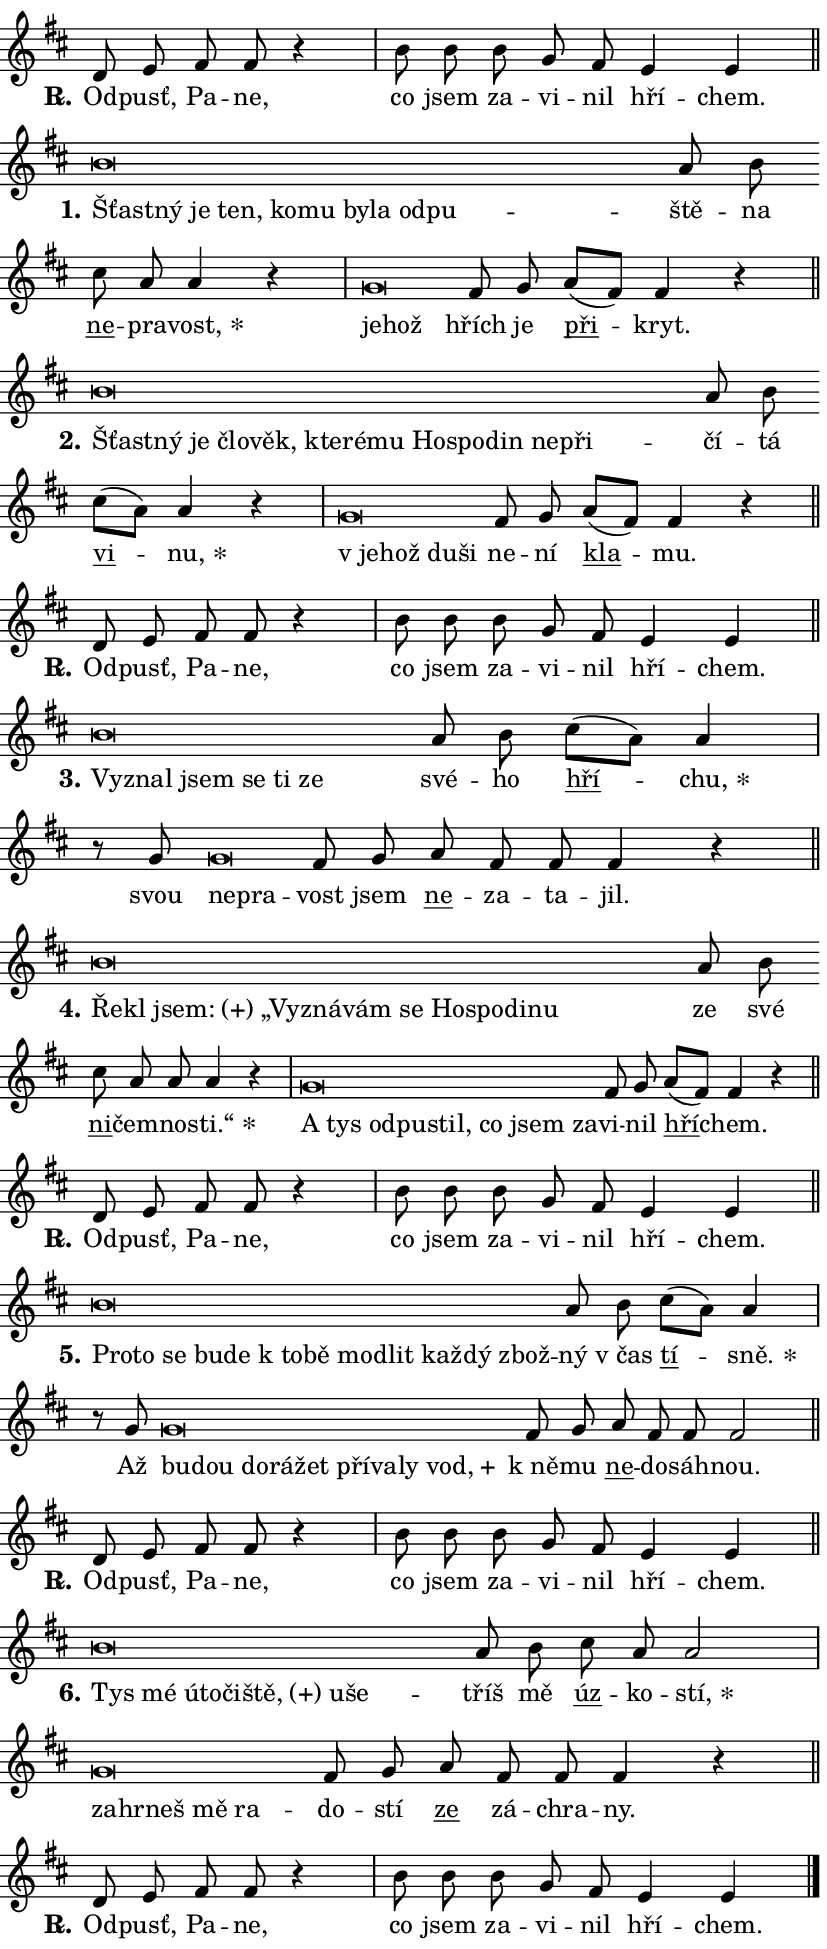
\version "2.24.0"
\header { tagline = "" }
\paper {
  indent = 0\cm
  top-margin = 0\cm
  right-margin = 0.13\cm % to fit lyric hyphens
  bottom-margin = 0\cm
  left-margin = 0\cm
  paper-width = 14\cm
  page-breaking = #ly:one-page-breaking
  system-system-spacing.basic-distance = #11
  score-system-spacing.basic-distance = #11
  ragged-last = ##f
}


%% Author: Thomas Morley
%% https://lists.gnu.org/archive/html/lilypond-user/2020-05/msg00002.html
#(define (line-position grob)
"Returns position of @var[grob} in current system:
   @code{'start}, if at first time-step
   @code{'end}, if at last time-step
   @code{'middle} otherwise
"
  (let* ((col (ly:item-get-column grob))
         (ln (ly:grob-object col 'left-neighbor))
         (rn (ly:grob-object col 'right-neighbor))
         (col-to-check-left (if (ly:grob? ln) ln col))
         (col-to-check-right (if (ly:grob? rn) rn col))
         (break-dir-left
           (and
             (ly:grob-property col-to-check-left 'non-musical #f)
             (ly:item-break-dir col-to-check-left)))
         (break-dir-right
           (and
             (ly:grob-property col-to-check-right 'non-musical #f)
             (ly:item-break-dir col-to-check-right))))
        (cond ((eqv? 1 break-dir-left) 'start)
              ((eqv? -1 break-dir-right) 'end)
              (else 'middle))))

#(define (tranparent-at-line-position vctor)
  (lambda (grob)
  "Relying on @code{line-position} select the relevant enry from @var{vctor}.
Used to determine transparency,"
    (case (line-position grob)
      ((end) (not (vector-ref vctor 0)))
      ((middle) (not (vector-ref vctor 1)))
      ((start) (not (vector-ref vctor 2))))))

noteHeadBreakVisibility =
#(define-music-function (break-visibility)(vector?)
"Makes @code{NoteHead}s transparent relying on @var{break-visibility}"
#{
  \override NoteHead.transparent =
    #(tranparent-at-line-position break-visibility)
#})

#(define delete-ledgers-for-transparent-note-heads
  (lambda (grob)
    "Reads whether a @code{NoteHead} is transparent.
If so this @code{NoteHead} is removed from @code{'note-heads} from
@var{grob}, which is supposed to be @code{LedgerLineSpanner}.
As a result ledgers are not printed for this @code{NoteHead}"
    (let* ((nhds-array (ly:grob-object grob 'note-heads))
           (nhds-list
             (if (ly:grob-array? nhds-array)
                 (ly:grob-array->list nhds-array)
                 '()))
           ;; Relies on the transparent-property being done before
           ;; Staff.LedgerLineSpanner.after-line-breaking is executed.
           ;; This is fragile ...
           (to-keep
             (remove
               (lambda (nhd)
                 (ly:grob-property nhd 'transparent #f))
               nhds-list)))
      ;; TODO find a better method to iterate over grob-arrays, similiar
      ;; to filter/remove etc for lists
      ;; For now rebuilt from scratch
      (set! (ly:grob-object grob 'note-heads)  '())
      (for-each
        (lambda (nhd)
          (ly:pointer-group-interface::add-grob grob 'note-heads nhd))
        to-keep))))

squashNotes = {
  \override NoteHead.X-extent = #'(-0.2 . 0.2)
  \override NoteHead.Y-extent = #'(-0.75 . 0)
  \override NoteHead.stencil =
    #(lambda (grob)
       (let ((pos (ly:grob-property grob 'staff-position)))
         (begin
           (if (< pos -7) (display "ERROR: Lower brevis then expected\n") (display ""))
           (if (<= pos -6) ly:text-interface::print ly:note-head::print))))
}
unSquashNotes = {
  \revert NoteHead.X-extent
  \revert NoteHead.Y-extent
  \revert NoteHead.stencil
}

hideNotes = \noteHeadBreakVisibility #begin-of-line-visible
unHideNotes = \noteHeadBreakVisibility #all-visible

% work-around for resetting accidentals
% https://lilypond.org/doc/v2.23/Documentation/notation/displaying-rhythms#unmetered-music
cadenzaMeasure = {
  \cadenzaOff
  \partial 1024 s1024
  \cadenzaOn
}

#(define-markup-command (accent layout props text) (markup?)
  "Underline accented syllable"
  (interpret-markup layout props
    #{\markup \override #'(offset . 4.3) \underline { #text }#}))

responsum = \markup \concat {
  "R" \hspace #-1.05 \path #0.1 #'((moveto 0 0.07) (lineto 0.9 0.8)) \hspace #0.05 "."
}

spaceSize = #0.6828661417322834 % exact space size for TeX Gyre Schola

\layout {
  \context {
    \Staff
    \remove "Time_signature_engraver"
    \override LedgerLineSpanner.after-line-breaking = #delete-ledgers-for-transparent-note-heads
  }
  \context {
    \Lyrics {
      \override LyricSpace.minimum-distance = \spaceSize
      \override LyricText.font-name = #"TeX Gyre Schola"
      \override LyricText.font-size = 1
      \override StanzaNumber.font-name = #"TeX Gyre Schola Bold"
      \override StanzaNumber.font-size = 1
    }
  }
  \context {
    \Score 
    \override NoteHead.text =
      #(lambda (grob) 
        (let ((pos (ly:grob-property grob 'staff-position)))
          #{\markup {
            \combine
              \halign #-0.55 \raise #(if (= pos -6) 0 0.5) \override #'(thickness . 2) \draw-line #'(3.2 . 0)
              \musicglyph "noteheads.sM1"
          }#}))
  }
}

% magnetic-lyrics.ily
%
%   written by
%     Jean Abou Samra <jean@abou-samra.fr>
%     Werner Lemberg <wl@gnu.org>
%
%   adapted by
%     Jiri Hon <jiri.hon@gmail.com>
%
% Version 2022-Apr-15

% https://www.mail-archive.com/lilypond-user@gnu.org/msg149350.html

#(define (Left_hyphen_pointer_engraver context)
   "Collect syllable-hyphen-syllable occurrences in lyrics and store
them in properties.  This engraver only looks to the left.  For
example, if the lyrics input is @code{foo -- bar}, it does the
following.

@itemize @bullet
@item
Set the @code{text} property of the @code{LyricHyphen} grob between
@q{foo} and @q{bar} to @code{foo}.

@item
Set the @code{left-hyphen} property of the @code{LyricText} grob with
text @q{foo} to the @code{LyricHyphen} grob between @q{foo} and
@q{bar}.
@end itemize

Use this auxiliary engraver in combination with the
@code{lyric-@/text::@/apply-@/magnetic-@/offset!} hook."
   (let ((hyphen #f)
         (text #f))
     (make-engraver
      (acknowledgers
       ((lyric-syllable-interface engraver grob source-engraver)
        (set! text grob)))
      (end-acknowledgers
       ((lyric-hyphen-interface engraver grob source-engraver)
        ;(when (not (grob::has-interface grob 'lyric-space-interface))
          (set! hyphen grob)));)
      ((stop-translation-timestep engraver)
       (when (and text hyphen)
         (ly:grob-set-object! text 'left-hyphen hyphen))
       (set! text #f)
       (set! hyphen #f)))))

#(define (lyric-text::apply-magnetic-offset! grob)
   "If the space between two syllables is less than the value in
property @code{LyricText@/.details@/.squash-threshold}, move the right
syllable to the left so that it gets concatenated with the left
syllable.

Use this function as a hook for
@code{LyricText@/.after-@/line-@/breaking} if the
@code{Left_@/hyphen_@/pointer_@/engraver} is active."
   (let ((hyphen (ly:grob-object grob 'left-hyphen #f)))
     (when hyphen
       (let ((left-text (ly:spanner-bound hyphen LEFT)))
         (when (grob::has-interface left-text 'lyric-syllable-interface)
           (let* ((common (ly:grob-common-refpoint grob left-text X))
                  (this-x-ext (ly:grob-extent grob common X))
                  (left-x-ext
                   (begin
                     ;; Trigger magnetism for left-text.
                     (ly:grob-property left-text 'after-line-breaking)
                     (ly:grob-extent left-text common X)))
                  ;; `delta` is the gap width between two syllables.
                  (delta (- (interval-start this-x-ext)
                            (interval-end left-x-ext)))
                  (details (ly:grob-property grob 'details))
                  (threshold (assoc-get 'squash-threshold details 0.2)))
             (when (< delta threshold)
               (let* (;; We have to manipulate the input text so that
                      ;; ligatures crossing syllable boundaries are not
                      ;; disabled.  For languages based on the Latin
                      ;; script this is essentially a beautification.
                      ;; However, for non-Western scripts it can be a
                      ;; necessity.
                      (lt (ly:grob-property left-text 'text))
                      (rt (ly:grob-property grob 'text))
                      (is-space (grob::has-interface hyphen 'lyric-space-interface))
                      (space (if is-space " " ""))
                      (extra-delta (if is-space spaceSize 0))
                      ;; Append new syllable.
                      (ltrt-space (if (and (string? lt) (string? rt))
                                (string-append lt space rt)
                                (make-concat-markup (list lt space rt))))
                      ;; Right-align `ltrt` to the right side.
                      (ltrt-space-markup (grob-interpret-markup
                               grob
                               (make-translate-markup
                                (cons (interval-length this-x-ext) 0)
                                (make-right-align-markup ltrt-space)))))
                 (begin
                   ;; Don't print `left-text`.
                   (ly:grob-set-property! left-text 'stencil #f)
                   ;; Set text and stencil (which holds all collected
                   ;; syllables so far) and shift it to the left.
                   (ly:grob-set-property! grob 'text ltrt-space)
                   (ly:grob-set-property! grob 'stencil ltrt-space-markup)
                   (ly:grob-translate-axis! grob (- (- delta extra-delta)) X))))))))))


#(define (lyric-hyphen::displace-bounds-first grob)
   ;; Make very sure this callback isn't triggered too early.
   (let ((left (ly:spanner-bound grob LEFT))
         (right (ly:spanner-bound grob RIGHT)))
     (ly:grob-property left 'after-line-breaking)
     (ly:grob-property right 'after-line-breaking)
     (ly:lyric-hyphen::print grob)))

squashThreshold = #0.4

\layout {
  \context {
    \Lyrics
    \consists #Left_hyphen_pointer_engraver
    \override LyricText.after-line-breaking =
      #lyric-text::apply-magnetic-offset!
    \override LyricHyphen.stencil = #lyric-hyphen::displace-bounds-first
    \override LyricText.details.squash-threshold = \squashThreshold
    \override LyricHyphen.minimum-distance = 0
    \override LyricHyphen.minimum-length = \squashThreshold
  }
}

squashText = \override LyricText.details.squash-threshold = 9999
unSquashText = \override LyricText.details.squash-threshold = \squashThreshold

leftText = \override LyricText.self-alignment-X = #LEFT
unLeftText = \revert LyricText.self-alignment-X

starOffset = #(lambda (grob) 
                (let ((x_offset (ly:self-alignment-interface::aligned-on-x-parent grob)))
                  (if (= x_offset 0) 0 (+ x_offset 1.2))))

star = #(define-music-function (syllable)(string?)
"Append star separator at the end of a syllable"
#{
  \once \override LyricText.X-offset = #starOffset
  \lyricmode { \markup {
    #syllable
    \override #'((font-name . "TeX Gyre Schola Bold")) \hspace #0.2 \lower #0.65 \larger "*"
  } }
#})

starAccent = #(define-music-function (syllable)(string?)
"Append star separator at the end of a syllable and make accent"
#{
  \once \override LyricText.X-offset = #starOffset
  \lyricmode { \markup {
    \accent #syllable
    \override #'((font-name . "TeX Gyre Schola Bold")) \hspace #0.2 \lower #0.65 \larger "*"
  } }
#})

breath = #(define-music-function (syllable)(string?)
"Append breathing indicator at the end of a syllable"
#{
  \lyricmode { \markup { #syllable "+" } }
#})

optionalBreath = #(define-music-function (syllable)(string?)
"Append optional breathing indicator at the end of a syllable"
#{
  \lyricmode { \markup { #syllable "(+)" } }
#})


\score {
    <<
        \new Voice = "melody" { \cadenzaOn \key d \major \relative { d'8 e fis fis r4 \cadenzaMeasure \bar "|" b8 b \bar "" b g fis e4 e \cadenzaMeasure \bar "||" \break } }
        \new Lyrics \lyricsto "melody" { \lyricmode { \set stanza = \responsum
Od -- pusť, Pa -- ne, co jsem za -- vi -- nil hří -- chem. } }
    >>
    \layout {}
}

\score {
    <<
        \new Voice = "melody" { \cadenzaOn \key d \major \relative { \squashNotes b'\breve*1/16 \hideNotes \breve*1/16 \bar "" \breve*1/16 \bar "" \breve*1/16 \bar "" \breve*1/16 \bar "" \breve*1/16 \bar "" \breve*1/16 \bar "" \breve*1/16 \bar "" \breve*1/16 \breve*1/16 \bar "" \unHideNotes \unSquashNotes a8 b \bar "" cis a a4 r \cadenzaMeasure \bar "|" \squashNotes g\breve*1/16 \hideNotes \breve*1/16 \bar "" \unHideNotes \unSquashNotes fis8 g \bar "" a[( fis)] fis4 r \cadenzaMeasure \bar "||" \break } }
        \new Lyrics \lyricsto "melody" { \lyricmode { \set stanza = "1."
\leftText Šťast -- \squashText ný je ten, ko -- mu by -- la od -- pu -- \unLeftText \unSquashText ště -- na \markup \accent ne -- pra -- \star vost, \leftText je -- \squashText hož \unLeftText \unSquashText hřích je \markup \accent při -- kryt. } }
    >>
    \layout {}
}

\score {
    <<
        \new Voice = "melody" { \cadenzaOn \key d \major \relative { \squashNotes b'\breve*1/16 \hideNotes \breve*1/16 \bar "" \breve*1/16 \bar "" \breve*1/16 \bar "" \breve*1/16 \bar "" \breve*1/16 \bar "" \breve*1/16 \bar "" \breve*1/16 \bar "" \breve*1/16 \bar "" \breve*1/16 \bar "" \breve*1/16 \bar "" \breve*1/16 \breve*1/16 \bar "" \unHideNotes \unSquashNotes a8 b \bar "" cis[( a)] a4 r \cadenzaMeasure \bar "|" \squashNotes g\breve*1/16 \hideNotes \breve*1/16 \bar "" \breve*1/16 \breve*1/16 \bar "" \unHideNotes \unSquashNotes fis8 g \bar "" a[( fis)] fis4 r \cadenzaMeasure \bar "||" \break } }
        \new Lyrics \lyricsto "melody" { \lyricmode { \set stanza = "2."
\leftText Šťast -- \squashText ný je člo -- věk, kte -- ré -- mu Ho -- spo -- din ne -- při -- \unLeftText \unSquashText čí -- tá \markup \accent vi -- \star nu, \leftText "v je" -- \squashText hož du -- ši \unLeftText \unSquashText ne -- ní \markup \accent kla -- mu. } }
    >>
    \layout {}
}

\score {
    <<
        \new Voice = "melody" { \cadenzaOn \key d \major \relative { d'8 e fis fis r4 \cadenzaMeasure \bar "|" b8 b \bar "" b g fis e4 e \cadenzaMeasure \bar "||" \break } }
        \new Lyrics \lyricsto "melody" { \lyricmode { \set stanza = \responsum
Od -- pusť, Pa -- ne, co jsem za -- vi -- nil hří -- chem. } }
    >>
    \layout {}
}

\score {
    <<
        \new Voice = "melody" { \cadenzaOn \key d \major \relative { \squashNotes b'\breve*1/16 \hideNotes \breve*1/16 \bar "" \breve*1/16 \bar "" \breve*1/16 \bar "" \breve*1/16 \breve*1/16 \bar "" \unHideNotes \unSquashNotes a8 b \bar "" cis[( a)] a4 \cadenzaMeasure \bar "|" r8 g8 \squashNotes g\breve*1/16 \hideNotes \breve*1/16 \bar "" \unHideNotes \unSquashNotes fis8 g \bar "" a fis fis fis4 r \cadenzaMeasure \bar "||" \break } }
        \new Lyrics \lyricsto "melody" { \lyricmode { \set stanza = "3."
\leftText Vy -- \squashText znal jsem se ti ze \unLeftText \unSquashText své -- ho \markup \accent hří -- \star chu, svou \leftText ne -- \squashText pra -- \unLeftText \unSquashText vost jsem \markup \accent ne -- za -- ta -- jil. } }
    >>
    \layout {}
}

\score {
    <<
        \new Voice = "melody" { \cadenzaOn \key d \major \relative { \squashNotes b'\breve*1/16 \hideNotes \breve*1/16 \bar "" \breve*1/16 \bar "" \breve*1/16 \bar "" \breve*1/16 \bar "" \breve*1/16 \bar "" \breve*1/16 \bar "" \breve*1/16 \bar "" \breve*1/16 \bar "" \breve*1/16 \breve*1/16 \bar "" \unHideNotes \unSquashNotes a8 b \bar "" cis a a a4 r \cadenzaMeasure \bar "|" \squashNotes g\breve*1/16 \hideNotes \breve*1/16 \bar "" \breve*1/16 \bar "" \breve*1/16 \bar "" \breve*1/16 \bar "" \breve*1/16 \bar "" \breve*1/16 \breve*1/16 \bar "" \unHideNotes \unSquashNotes fis8 g \bar "" a[( fis)] fis4 r \cadenzaMeasure \bar "||" \break } }
        \new Lyrics \lyricsto "melody" { \lyricmode { \set stanza = "4."
\leftText Ře -- \squashText kl \optionalBreath jsem: „Vy -- zná -- vám se Ho -- spo -- di -- nu \unLeftText \unSquashText ze své \markup \accent ni -- čem -- no -- \star sti.“ \leftText A \squashText tys od -- pu -- stil, co jsem za -- \unLeftText \unSquashText vi -- nil \markup \accent hří -- chem. } }
    >>
    \layout {}
}

\score {
    <<
        \new Voice = "melody" { \cadenzaOn \key d \major \relative { d'8 e fis fis r4 \cadenzaMeasure \bar "|" b8 b \bar "" b g fis e4 e \cadenzaMeasure \bar "||" \break } }
        \new Lyrics \lyricsto "melody" { \lyricmode { \set stanza = \responsum
Od -- pusť, Pa -- ne, co jsem za -- vi -- nil hří -- chem. } }
    >>
    \layout {}
}

\score {
    <<
        \new Voice = "melody" { \cadenzaOn \key d \major \relative { \squashNotes b'\breve*1/16 \hideNotes \breve*1/16 \bar "" \breve*1/16 \bar "" \breve*1/16 \bar "" \breve*1/16 \bar "" \breve*1/16 \bar "" \breve*1/16 \bar "" \breve*1/16 \bar "" \breve*1/16 \bar "" \breve*1/16 \bar "" \breve*1/16 \breve*1/16 \bar "" \unHideNotes \unSquashNotes a8 b \bar "" cis[( a)] a4 \cadenzaMeasure \bar "|" r8 g8 \squashNotes g\breve*1/16 \hideNotes \breve*1/16 \bar "" \breve*1/16 \bar "" \breve*1/16 \bar "" \breve*1/16 \bar "" \breve*1/16 \bar "" \breve*1/16 \bar "" \breve*1/16 \breve*1/16 \bar "" \unHideNotes \unSquashNotes fis8 g \bar "" a fis fis fis2 \cadenzaMeasure \bar "||" \break } }
        \new Lyrics \lyricsto "melody" { \lyricmode { \set stanza = "5."
\leftText Pro -- \squashText to se bu -- de "k to" -- bě mo -- dlit kaž -- dý zbož -- \unLeftText \unSquashText ný "v čas" \markup \accent tí -- \star sně. Až \leftText bu -- \squashText dou do -- rá -- žet pří -- va -- ly \breath "vod," \unLeftText \unSquashText "k ně" -- mu \markup \accent ne -- do -- sáh -- nou. } }
    >>
    \layout {}
}

\score {
    <<
        \new Voice = "melody" { \cadenzaOn \key d \major \relative { d'8 e fis fis r4 \cadenzaMeasure \bar "|" b8 b \bar "" b g fis e4 e \cadenzaMeasure \bar "||" \break } }
        \new Lyrics \lyricsto "melody" { \lyricmode { \set stanza = \responsum
Od -- pusť, Pa -- ne, co jsem za -- vi -- nil hří -- chem. } }
    >>
    \layout {}
}

\score {
    <<
        \new Voice = "melody" { \cadenzaOn \key d \major \relative { \squashNotes b'\breve*1/16 \hideNotes \breve*1/16 \bar "" \breve*1/16 \bar "" \breve*1/16 \bar "" \breve*1/16 \bar "" \breve*1/16 \bar "" \breve*1/16 \breve*1/16 \bar "" \unHideNotes \unSquashNotes a8 b \bar "" cis a a2 \cadenzaMeasure \bar "|" \squashNotes g\breve*1/16 \hideNotes \breve*1/16 \bar "" \breve*1/16 \bar "" \breve*1/16 \breve*1/16 \bar "" \unHideNotes \unSquashNotes fis8 g \bar "" a fis fis fis4 r \cadenzaMeasure \bar "||" \break } }
        \new Lyrics \lyricsto "melody" { \lyricmode { \set stanza = "6."
\leftText Tys \squashText mé ú -- to -- či -- \optionalBreath ště, u -- še -- \unLeftText \unSquashText tříš mě \markup \accent úz -- ko -- \star stí, \leftText za -- \squashText hr -- neš mě ra -- \unLeftText \unSquashText do -- stí \markup \accent ze zá -- chra -- ny. } }
    >>
    \layout {}
}

\score {
    <<
        \new Voice = "melody" { \cadenzaOn \key d \major \relative { d'8 e fis fis r4 \cadenzaMeasure \bar "|" b8 b \bar "" b g fis e4 e \cadenzaMeasure \bar "||" \break } \bar "|." }
        \new Lyrics \lyricsto "melody" { \lyricmode { \set stanza = \responsum
Od -- pusť, Pa -- ne, co jsem za -- vi -- nil hří -- chem. } }
    >>
    \layout {}
}
